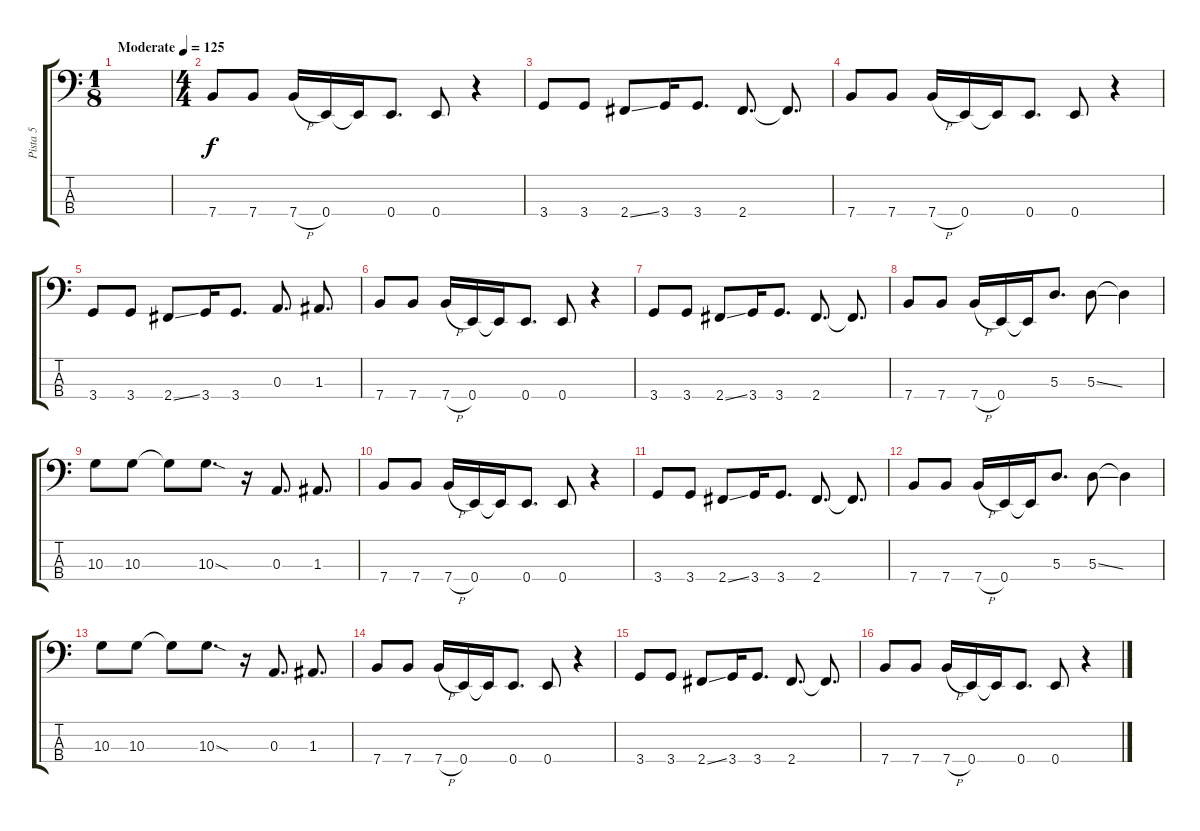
\track ("Pista 5" "Pista 5") {instrument electricbassfinger}
\staff {score tabs}
\tuning (G2 D2 A1 E1) {hide}
\ts (1 8)
\tempo (125 "Moderate")
\clef f4
\ks c
|
\ts (4 4)
7.4.8 7.4.8 7.4{h}.16 0.4.16 0.4{t}.16 0.4.8{d} 0.4.8 r.4 |
3.4.8 3.4.8 2.4{ss}.8 3.4.16 3.4.8{d} 2.4.8{d} 2.4{t}.8{d} |
7.4.8 7.4.8 7.4{h}.16 0.4.16 0.4{t}.16 0.4.8{d} 0.4.8 r.4 |
3.4.8 3.4.8 2.4{ss}.8 3.4.16 3.4.8{d} 0.3.8{d} 1.3.8{d} |
7.4.8 7.4.8 7.4{h}.16 0.4.16 0.4{t}.16 0.4.8{d} 0.4.8 r.4 |
3.4.8 3.4.8 2.4{ss}.8 3.4.16 3.4.8{d} 2.4.8{d} 2.4{t}.8{d} |
7.4.8 7.4.8 7.4{h}.16 0.4.16 0.4{t}.16 5.3.8{d} 5.3{ss}.8 5.3{t}.4 |
10.3.8 10.3.8 10.3{t}.8 10.3{sod}.8{d} r.16 0.3.8{d} 1.3.8{d} |
7.4.8 7.4.8 7.4{h}.16 0.4.16 0.4{t}.16 0.4.8{d} 0.4.8 r.4 |
3.4.8 3.4.8 2.4{ss}.8 3.4.16 3.4.8{d} 2.4.8{d} 2.4{t}.8{d} |
7.4.8 7.4.8 7.4{h}.16 0.4.16 0.4{t}.16 5.3.8{d} 5.3{ss}.8 5.3{t}.4 |
10.3.8 10.3.8 10.3{t}.8 10.3{sod}.8{d} r.16 0.3.8{d} 1.3.8{d} |
7.4.8 7.4.8 7.4{h}.16 0.4.16 0.4{t}.16 0.4.8{d} 0.4.8 r.4 |
3.4.8 3.4.8 2.4{ss}.8 3.4.16 3.4.8{d} 2.4.8{d} 2.4{t}.8{d} |
7.4.8 7.4.8 7.4{h}.16 0.4.16 0.4{t}.16 0.4.8{d} 0.4.8 r.4
